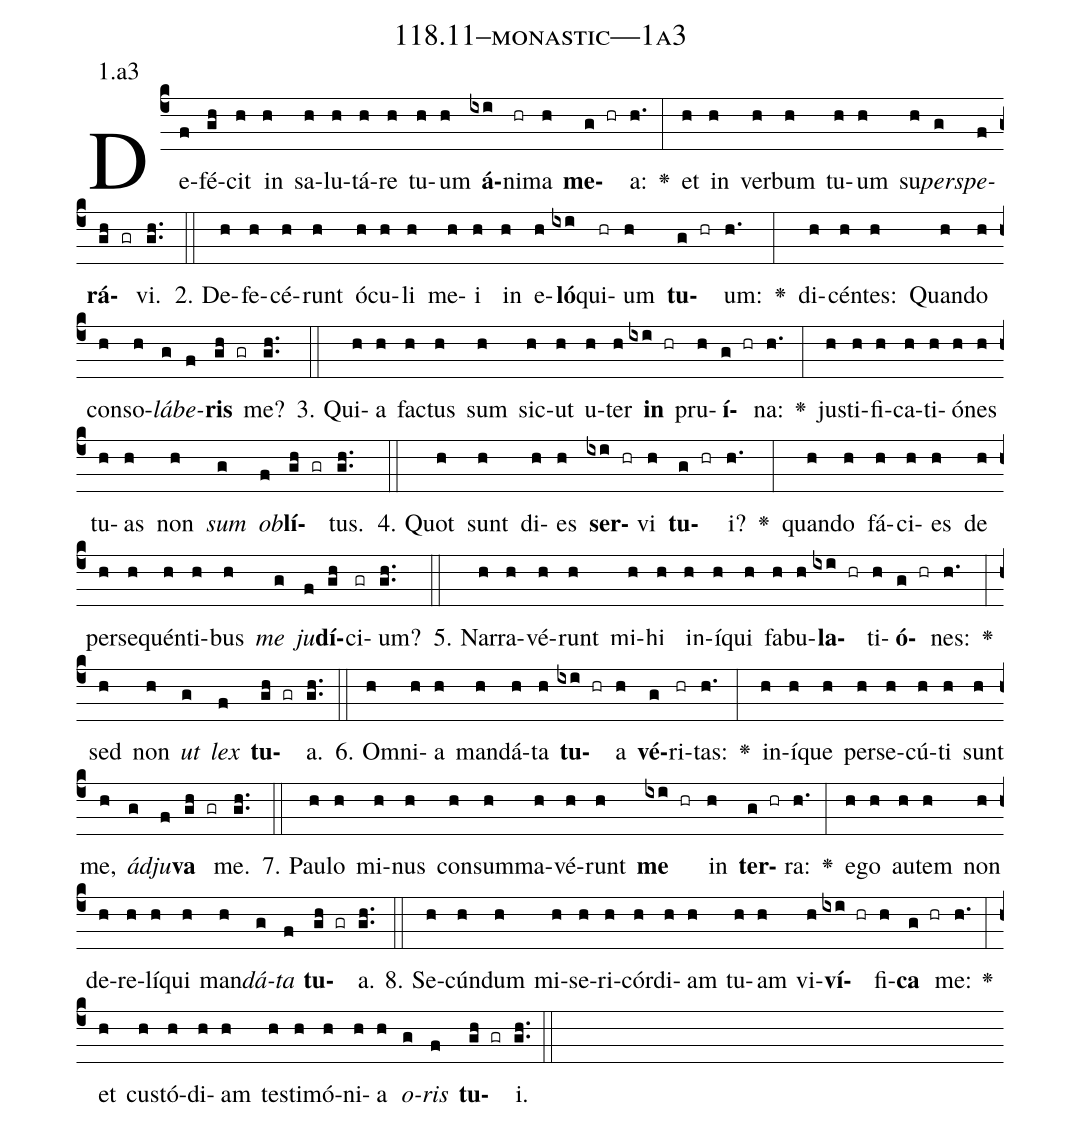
name: 118.11--monastic---1a3;
annotation: 1.a3;
%%
(c4)De(f)fé(gh)cit(h) in(h) sa(h)lu(h)tá(h)re(h) tu(h)um(h) <b>á</b>(ixi)ni(hr)ma(h) <b>me</b>(g hr)a:(h.) <v>\greheightstar</v>(:) et(h) in(h) ver(h)bum(h) tu(h)um(h) su(h)<i>per</i>(g)<i>spe</i>(f)<b>rá</b>(gh gr)vi.(gh..) (::)
2. De(h)fe(h)cé(h)runt(h) ó(h)cu(h)li(h) me(h)i(h) in(h) e(h)<b>ló</b>(ixi)qui(hr)um(h) <b>tu</b>(g hr)um:(h.) <v>\greheightstar</v>(:) di(h)cén(h)tes:(h) Quan(h)do(h) con(h)so(h)<i>lá</i>(g)<i>be</i>(f)<b>ris</b>(gh gr) me?(gh..) (::)
3. Qui(h)a(h) fac(h)tus(h) sum(h) sic(h)ut(h) u(h)ter(h) <b>in</b>(ixi hr) pru(h)<b>í</b>(g hr)na:(h.) <v>\greheightstar</v>(:) jus(h)ti(h)fi(h)ca(h)ti(h)ó(h)nes(h) tu(h)as(h) non(h) <i>sum</i>(g) <i>ob</i>(f)<b>lí</b>(gh gr)tus.(gh..) (::)
4. Quot(h) sunt(h) di(h)es(h) <b>ser</b>(ixi hr)vi(h) <b>tu</b>(g hr)i?(h.) <v>\greheightstar</v>(:) quan(h)do(h) fá(h)ci(h)es(h) de(h) per(h)se(h)quén(h)ti(h)bus(h) <i>me</i>(g) <i>ju</i>(f)<b>dí</b>(gh)ci(gr)um?(gh..) (::)
5. Nar(h)ra(h)vé(h)runt(h) mi(h)hi(h) in(h)í(h)qui(h) fa(h)bu(h)<b>la</b>(ixi hr)ti(h)<b>ó</b>(g hr)nes:(h.) <v>\greheightstar</v>(:) sed(h) non(h) <i>ut</i>(g) <i>lex</i>(f) <b>tu</b>(gh gr)a.(gh..) (::)
6. Om(h)ni(h)a(h) man(h)dá(h)ta(h) <b>tu</b>(ixi hr)a(h) <b>vé</b>(g)ri(hr)tas:(h.) <v>\greheightstar</v>(:) in(h)í(h)que(h) per(h)se(h)cú(h)ti(h) sunt(h) me,(h) <i>ád</i>(g)<i>ju</i>(f)<b>va</b>(gh gr) me.(gh..) (::)
7. Pau(h)lo(h) mi(h)nus(h) con(h)sum(h)ma(h)vé(h)runt(h) <b>me</b>(ixi hr) in(h) <b>ter</b>(g hr)ra:(h.) <v>\greheightstar</v>(:) e(h)go(h) au(h)tem(h) non(h) de(h)re(h)lí(h)qui(h) man(h)<i>dá</i>(g)<i>ta</i>(f) <b>tu</b>(gh gr)a.(gh..) (::)
8. Se(h)cún(h)dum(h) mi(h)se(h)ri(h)cór(h)di(h)am(h) tu(h)am(h) vi(h)<b>ví</b>(ixi hr)fi(h)<b>ca</b>(g hr) me:(h.) <v>\greheightstar</v>(:) et(h) cus(h)tó(h)di(h)am(h) tes(h)ti(h)mó(h)ni(h)a(h) <i>o</i>(g)<i>ris</i>(f) <b>tu</b>(gh gr)i.(gh..) (::)
